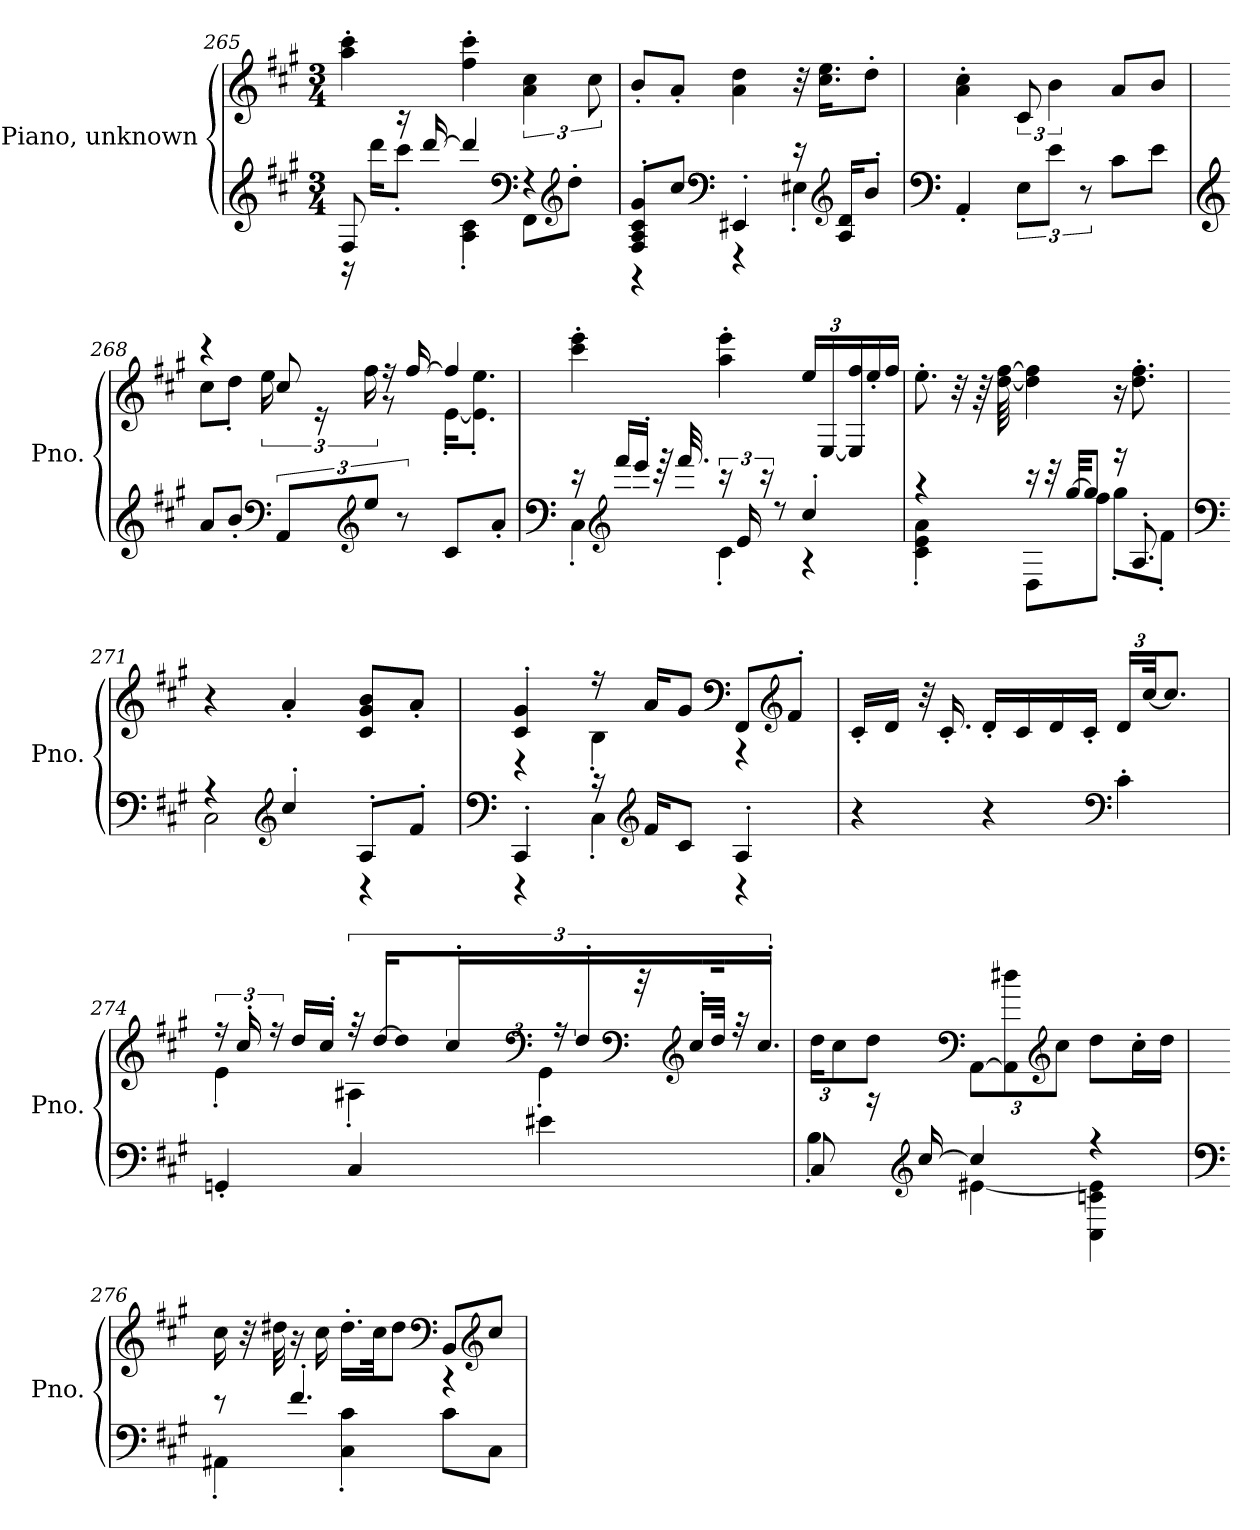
**kern	**kern
*part1	*part1
*staff2	*staff1
*I"Piano, unknown	*
*I'Pno.	*
!!LO:LB:g=z
*clefG2	*clefG2
*k[f#c#g#]	*k[f#c#g#]
*M3/4	*M3/4
=265	=265
*^	*
8F#/	16r	4aa\' 4ccc#\'
.	16ddd\KL	.
16r	8ccc#'\J	.
[16ddd/	.	.
4ddd/]	4A\' 4c#\'	4ff#\' 4ccc#\'
*clefF4	*	*
4r	8FF#\L	6a\ 6cc#\
*clefG2	*	*
.	8dd'\J	.
.	.	12cc#\
=266	=266	=266
8F#/' 8A/' 8c#/' 8g#/'L	4r	8b'/L
8cc#/J	.	8a'/J
*clefF4	*	*
4EE#X'/	4r	4a\ 4dd\
16r	4E#X'\	32r
.	.	16.cc#\ 16.ee\KL
*clefG2	*	*
16A/ 16d/KL	.	.
8b'/J	.	8dd'\J
*v	*v	*
=267	=267
*clefF4	*
4AA'/	4a\' 4cc#\'
12E\L	12c#/
12e\J	6b\
12r	.
8c#\L	8a/L
8e\J	8b/J
!!LO:LB:g=z
=268	=268
*clefG2	*
*	*^
8a/L	4r	8cc#\L
8b'/J	.	8dd'\J
*clefF4	*	*
12AA/L	8cc#/	24ee\
.	.	24r
*clefG2	*	*
12ee/J	.	24ff#\
.	16r	8r
12r	.	.
.	[16ff#/	.
8c#/L	4ff#/]	[16e'\KL
.	.	8.e\]' 8.ee\'J
8a'/J	.	.
*	*v	*v
=269	=269
*clefF4	*
*^	*
16r	4C#'\	4ccc#\' 4eee\'
*clefG2	*	*
16fff#/LL	.	.
16eee'/JJ	.	.
64r	.	.
32.fff#/	.	.
24r	4c#'\	4aa\' 4eee\'
24e/	.	.
24r	.	.
8r	.	.
*	*	*Xbrackettup
4cc#'/	4r	24ee/LL
.	.	[24E/
.	.	24E/] 24ff#/
.	.	16ee'/
.	.	16ff#/JJ
!!LO:LB:g=z
=270	=270	=270
4r	4c#\' 4e\' 4a\'	8.ee'\
.	.	32r
.	.	64r
.	.	[64dd\ [64ff#\
16r	8D\L	4dd\] 4ff#\]
32r	.	.
[32gg#/KKL	.	.
8gg#/J]	8ff#\J	.
16r	8gg#'\L	16r
8.A'/	.	8.dd\' 8.ff#\'
.	8f#'\J	.
=271	=271	=271
*clefF4	*	*
4r	2C#\	4r
*clefG2	*	*
4cc#'/	.	4a'/
8A'/L	4r	8c#/ 8g#/ 8b/L
8f#'/J	.	8a'/J
=272	=272	=272
*clefF4	*	*
*	*	*^
4CC#'/	4r	4c#/' 4g#/'	4r
16r	4C#'\	16r	4B'\
*clefG2	*	*	*
16f#/KL	.	16a/KL	.
8c#/J	.	8g#/J	.
*	*	*clefF4	*
4A'/	4r	8FF#/L	4r
*	*	*clefG2	*
.	.	8f#'/J	.
*v	*v	*	*
*	*v	*v
!!LO:LB:g=z
=273	=273
4r	16c#'/LL
.	16d/JJ
.	32r
.	16.c#'/
4r	16d'/LL
.	16c#/
.	16d/
.	16c#'/JJ
*clefF4	*
4c#'\	24d/LL
.	[48cc#/JK
.	8.cc#/J]
=274	=274
*	*brackettup
*	*^
4GGn'/	24r	4e'\
.	24cc#'/	.
.	24r	.
.	16dd/LL	.
.	16cc#'/JJ	.
4C#/	48r	4A#X'\
.	[24dd/LL	.
.	16dd/]	.
.	24cc#'/JJ	.
.	24r	.
.	24dd'/	.
*	*clefF4	*
4e#X\	32r	4GG#'\
*	*clefG2	*
.	16cc#'/LL	.
.	32dd/JJk	.
.	32r	.
.	16.cc#'/	.
*	*v	*v
!!LO:LB:g=z
=275	=275
*^	*
*	*	*Xbrackettup
8C#/	4B'\	24dd\KL
.	.	12cc#\
16r	.	8dd\J
*clefG2	*	*
[16cc#/	.	.
*	*	*clefF4
4cc#/]	[4e#X\	[12AA\L
.	.	12AA\] 12dd#X\
*	*	*clefG2
.	.	12cc#\J
4r	4C#\ 4cn\ 4e#\]	8dd#\L
.	.	16cc#'\L
.	.	16dd#\JJ
=276	=276	=276
*clefF4	*	*
8r	4AA#X'\	16cc#\
.	.	32r
.	.	32dd#X\
4.f#'/	.	16r
.	.	16cc#\
.	4C#\' 4c#\'	16.dd#'\LL
.	.	32cc#\JK
.	.	8dd#\J
*	*	*clefF4
4r	8c#\L	8BB/L
*	*	*clefG2
.	8C#\J	8cc#/J
*v	*v	*
=	=
*-	*-
